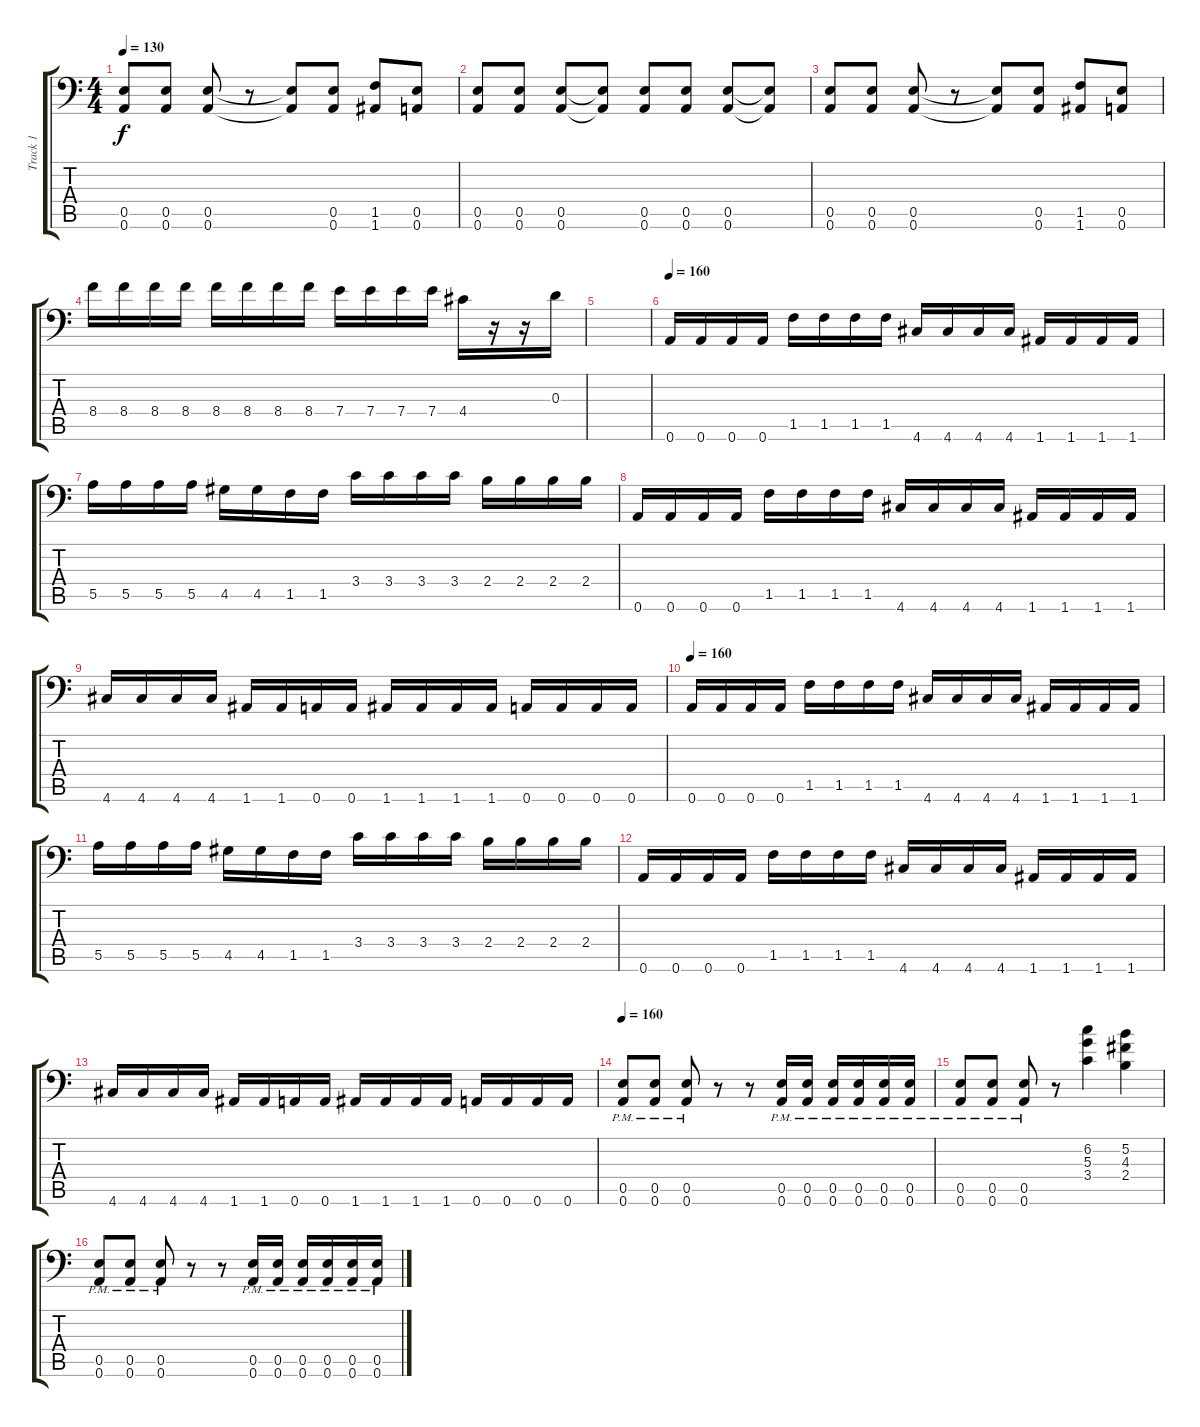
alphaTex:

\track ("Track 1" "Track 1") {instrument distortionguitar}
\staff {score tabs}
\tuning (B3 Gb3 D3 A2 E2 A1) {hide}
\ts (4 4)
\tempo 130
\clef f4
\ks c
(0.5 0.6).8{dy f} (0.5 0.6).8 (0.5 0.6).8 r.8 (0.5{t} 0.6{t}).8 (0.5 0.6).8 (1.5 1.6).8 (0.5 0.6).8 |
(0.5 0.6).8 (0.5 0.6).8 (0.5 0.6).8 (0.5{t} 0.6{t}).8 (0.5 0.6).8 (0.5 0.6).8 (0.5 0.6).8 (0.5{t} 0.6{t}).8 |
(0.5 0.6).8 (0.5 0.6).8 (0.5 0.6).8 r.8 (0.5{t} 0.6{t}).8 (0.5 0.6).8 (1.5 1.6).8 (0.5 0.6).8 |
8.4.16 8.4.16 8.4.16 8.4.16 8.4.16 8.4.16 8.4.16 8.4.16 7.4.16 7.4.16 7.4.16 7.4.16 4.4.16 r.16 r.16 0.3.16 |
|
\tempo 160
0.6.16 0.6.16 0.6.16 0.6.16 1.5.16 1.5.16 1.5.16 1.5.16 4.6.16 4.6.16 4.6.16 4.6.16 1.6.16 1.6.16 1.6.16 1.6.16 |
5.5.16 5.5.16 5.5.16 5.5.16 4.5.16 4.5.16 1.5.16 1.5.16 3.4.16 3.4.16 3.4.16 3.4.16 2.4.16 2.4.16 2.4.16 2.4.16 |
0.6.16 0.6.16 0.6.16 0.6.16 1.5.16 1.5.16 1.5.16 1.5.16 4.6.16 4.6.16 4.6.16 4.6.16 1.6.16 1.6.16 1.6.16 1.6.16 |
4.6.16 4.6.16 4.6.16 4.6.16 1.6.16 1.6.16 0.6.16 0.6.16 1.6.16 1.6.16 1.6.16 1.6.16 0.6.16 0.6.16 0.6.16 0.6.16 |
\tempo 160
0.6.16 0.6.16 0.6.16 0.6.16 1.5.16 1.5.16 1.5.16 1.5.16 4.6.16 4.6.16 4.6.16 4.6.16 1.6.16 1.6.16 1.6.16 1.6.16 |
5.5.16 5.5.16 5.5.16 5.5.16 4.5.16 4.5.16 1.5.16 1.5.16 3.4.16 3.4.16 3.4.16 3.4.16 2.4.16 2.4.16 2.4.16 2.4.16 |
0.6.16 0.6.16 0.6.16 0.6.16 1.5.16 1.5.16 1.5.16 1.5.16 4.6.16 4.6.16 4.6.16 4.6.16 1.6.16 1.6.16 1.6.16 1.6.16 |
4.6.16 4.6.16 4.6.16 4.6.16 1.6.16 1.6.16 0.6.16 0.6.16 1.6.16 1.6.16 1.6.16 1.6.16 0.6.16 0.6.16 0.6.16 0.6.16 |
\tempo 160
(0.5{pm} 0.6{pm}).8 (0.5{pm} 0.6{pm}).8 (0.5{pm} 0.6{pm}).8 r.8 r.8 (0.5{pm} 0.6{pm}).16 (0.5{pm} 0.6{pm}).16 (0.5{pm} 0.6{pm}).16 (0.5{pm} 0.6{pm}).16 (0.5{pm} 0.6{pm}).16 (0.5{pm} 0.6{pm}).16 |
(0.5{pm} 0.6{pm}).8 (0.5{pm} 0.6{pm}).8 (0.5{pm} 0.6{pm}).8 r.8 (6.2 5.3 3.4).4 (5.2 4.3 2.4).4 |
(0.5{pm} 0.6{pm}).8 (0.5{pm} 0.6{pm}).8 (0.5{pm} 0.6{pm}).8 r.8 r.8 (0.5{pm} 0.6{pm}).16 (0.5{pm} 0.6{pm}).16 (0.5{pm} 0.6{pm}).16 (0.5{pm} 0.6{pm}).16 (0.5{pm} 0.6{pm}).16 (0.5{pm} 0.6{pm}).16
